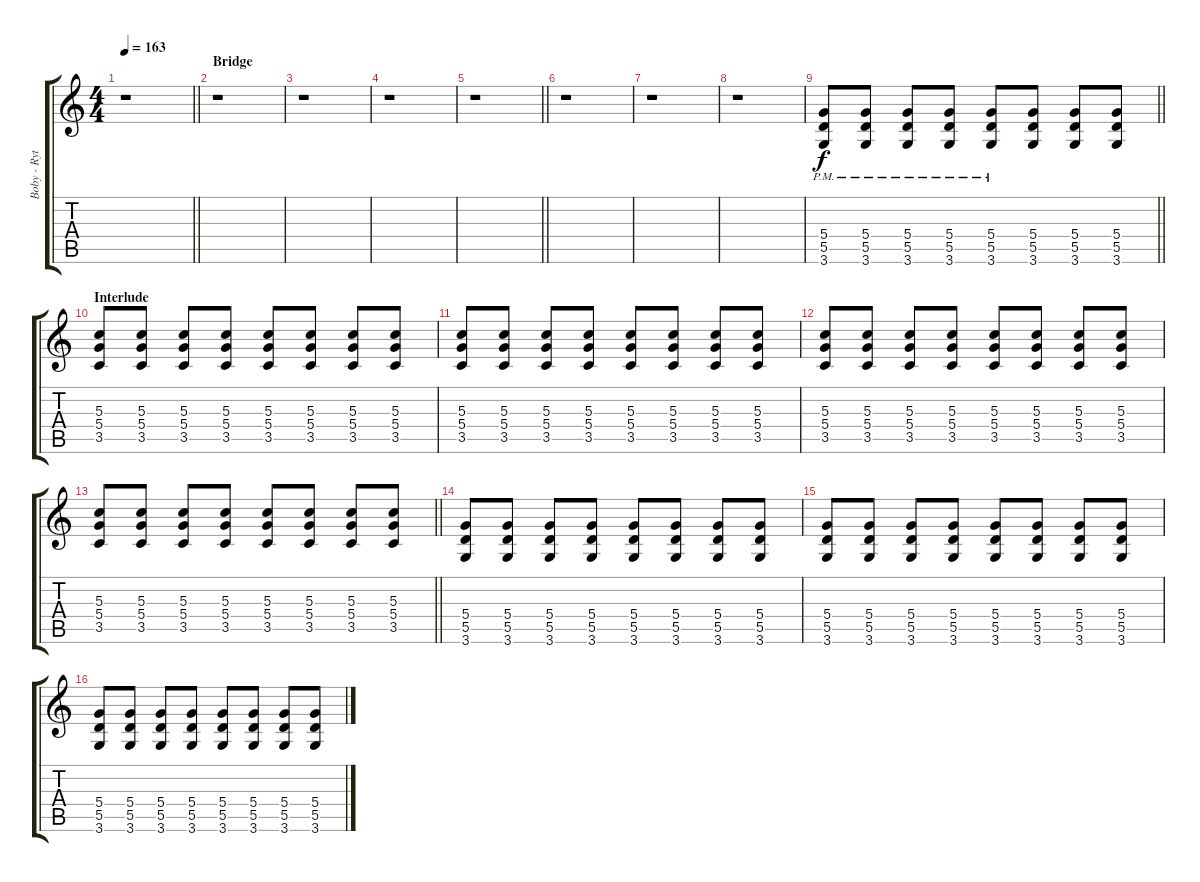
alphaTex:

\track ("Boby - Rythm Guitar" "Boby - Ryt") {instrument overdrivenguitar}
\staff {score tabs}
\tuning (E4 B3 G3 D3 A2 E2) {hide}
\ts (4 4)
\tempo 163
\clef g2
\barLineRight lightlight
\ks c
r.1{dy f} |
\section ("" "Bridge")
r.1 |
r.1 |
r.1 |
\barLineRight lightlight
r.1 |
r.1 |
r.1 |
r.1 |
\barLineRight lightlight
(5.4{pm} 5.5{pm} 3.6{pm}).8 (5.4{pm} 5.5{pm} 3.6{pm}).8 (5.4{pm} 5.5{pm} 3.6{pm}).8 (5.4{pm} 5.5{pm} 3.6{pm}).8 (5.4{pm} 5.5{pm} 3.6{pm}).8 (5.4 5.5 3.6).8 (5.4 5.5 3.6).8 (5.4 5.5 3.6).8 |
\section ("" "Interlude")
(5.3 5.4 3.5).8 (5.3 5.4 3.5).8 (5.3 5.4 3.5).8 (5.3 5.4 3.5).8 (5.3 5.4 3.5).8 (5.3 5.4 3.5).8 (5.3 5.4 3.5).8 (5.3 5.4 3.5).8 |
(5.3 5.4 3.5).8 (5.3 5.4 3.5).8 (5.3 5.4 3.5).8 (5.3 5.4 3.5).8 (5.3 5.4 3.5).8 (5.3 5.4 3.5).8 (5.3 5.4 3.5).8 (5.3 5.4 3.5).8 |
(5.3 5.4 3.5).8 (5.3 5.4 3.5).8 (5.3 5.4 3.5).8 (5.3 5.4 3.5).8 (5.3 5.4 3.5).8 (5.3 5.4 3.5).8 (5.3 5.4 3.5).8 (5.3 5.4 3.5).8 |
\barLineRight lightlight
(5.3 5.4 3.5).8 (5.3 5.4 3.5).8 (5.3 5.4 3.5).8 (5.3 5.4 3.5).8 (5.3 5.4 3.5).8 (5.3 5.4 3.5).8 (5.3 5.4 3.5).8 (5.3 5.4 3.5).8 |
(5.4 5.5 3.6).8 (5.4 5.5 3.6).8 (5.4 5.5 3.6).8 (5.4 5.5 3.6).8 (5.4 5.5 3.6).8 (5.4 5.5 3.6).8 (5.4 5.5 3.6).8 (5.4 5.5 3.6).8 |
(5.4 5.5 3.6).8 (5.4 5.5 3.6).8 (5.4 5.5 3.6).8 (5.4 5.5 3.6).8 (5.4 5.5 3.6).8 (5.4 5.5 3.6).8 (5.4 5.5 3.6).8 (5.4 5.5 3.6).8 |
(5.4 5.5 3.6).8 (5.4 5.5 3.6).8 (5.4 5.5 3.6).8 (5.4 5.5 3.6).8 (5.4 5.5 3.6).8 (5.4 5.5 3.6).8 (5.4 5.5 3.6).8 (5.4 5.5 3.6).8
